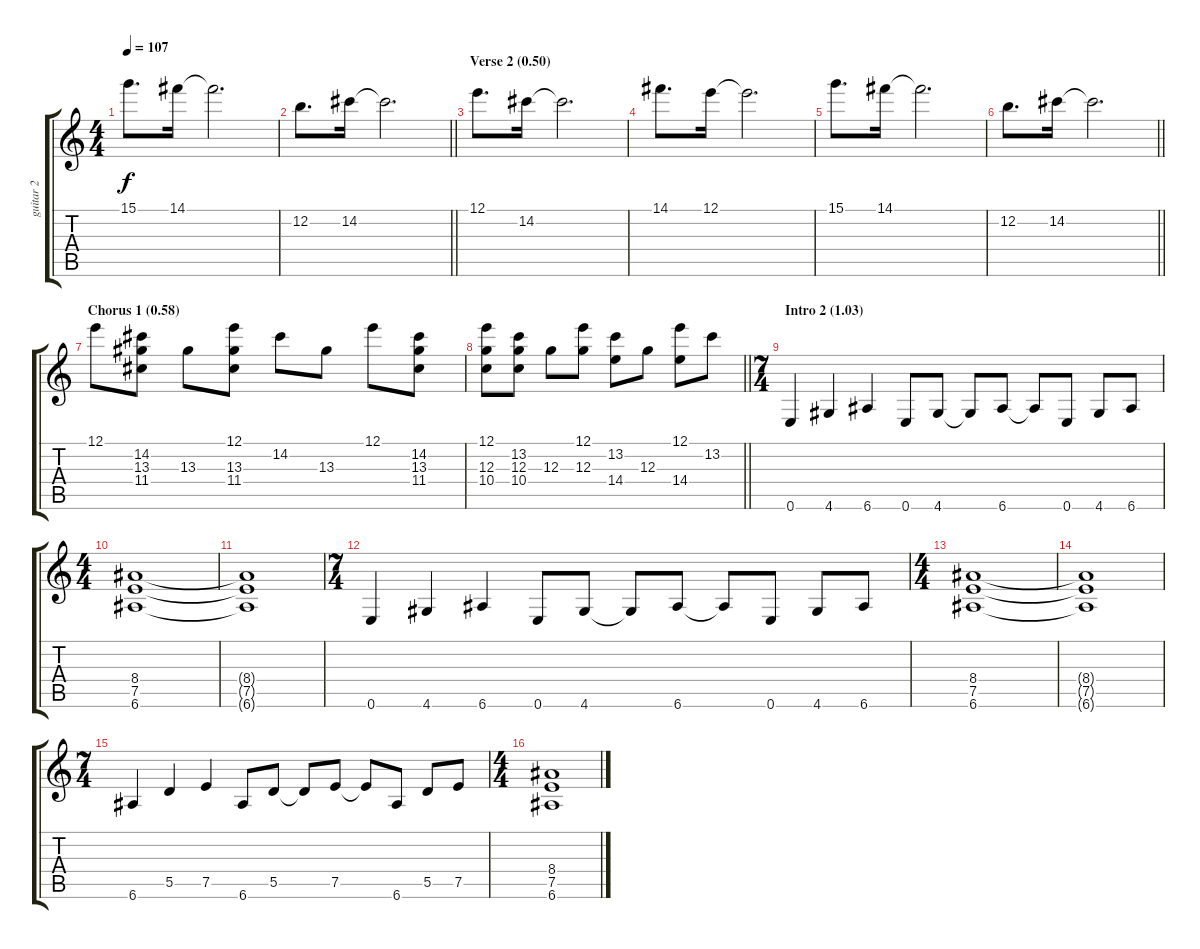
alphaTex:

\track ("guitar 2" "guitar 2") {instrument distortionguitar}
\staff {score tabs}
\tuning (E4 B3 G3 D3 A2 E2) {hide}
\ts (4 4)
\tempo 107
\clef g2
\ks c
15.1.8{d dy f} 14.1.16 14.1{t}.2{d} |
\barLineRight lightlight
12.2.8{d} 14.2.16 14.2{t}.2{d} |
\section ("" "Verse 2 (0.50)")
12.1.8{d} 14.2.16 14.2{t}.2{d} |
14.1.8{d} 12.1.16 12.1{t}.2{d} |
15.1.8{d} 14.1.16 14.1{t}.2{d} |
\barLineRight lightlight
12.2.8{d} 14.2.16 14.2{t}.2{d} |
\section ("" "Chorus 1 (0.58)")
12.1.8 (14.2 13.3 11.4).8 13.3.8 (12.1 13.3 11.4).8 14.2.8 13.3.8 12.1.8 (14.2 13.3 11.4).8 |
\barLineRight lightlight
(12.1 12.3 10.4).8 (13.2 12.3 10.4).8 12.3.8 (12.1 12.3).8 (13.2 14.4).8 12.3.8 (12.1 14.4).8 13.2.8 |
\ts (7 4)
\section ("" "Intro 2 (1.03)")
0.6.4 4.6.4 6.6.4 0.6.8 4.6.8 4.6{t}.8 6.6.8 6.6{t}.8 0.6.8 4.6.8 6.6.8 |
\ts (4 4)
(8.4 7.5 6.6).1 |
(8.4{t} 7.5{t} 6.6{t}).1 |
\ts (7 4)
0.6.4 4.6.4 6.6.4 0.6.8 4.6.8 4.6{t}.8 6.6.8 6.6{t}.8 0.6.8 4.6.8 6.6.8 |
\ts (4 4)
(8.4 7.5 6.6).1 |
(8.4{t} 7.5{t} 6.6{t}).1 |
\ts (7 4)
6.6.4 5.5.4 7.5.4 6.6.8 5.5.8 5.5{t}.8 7.5.8 7.5{t}.8 6.6.8 5.5.8 7.5.8 |
\ts (4 4)
(8.4 7.5 6.6).1
